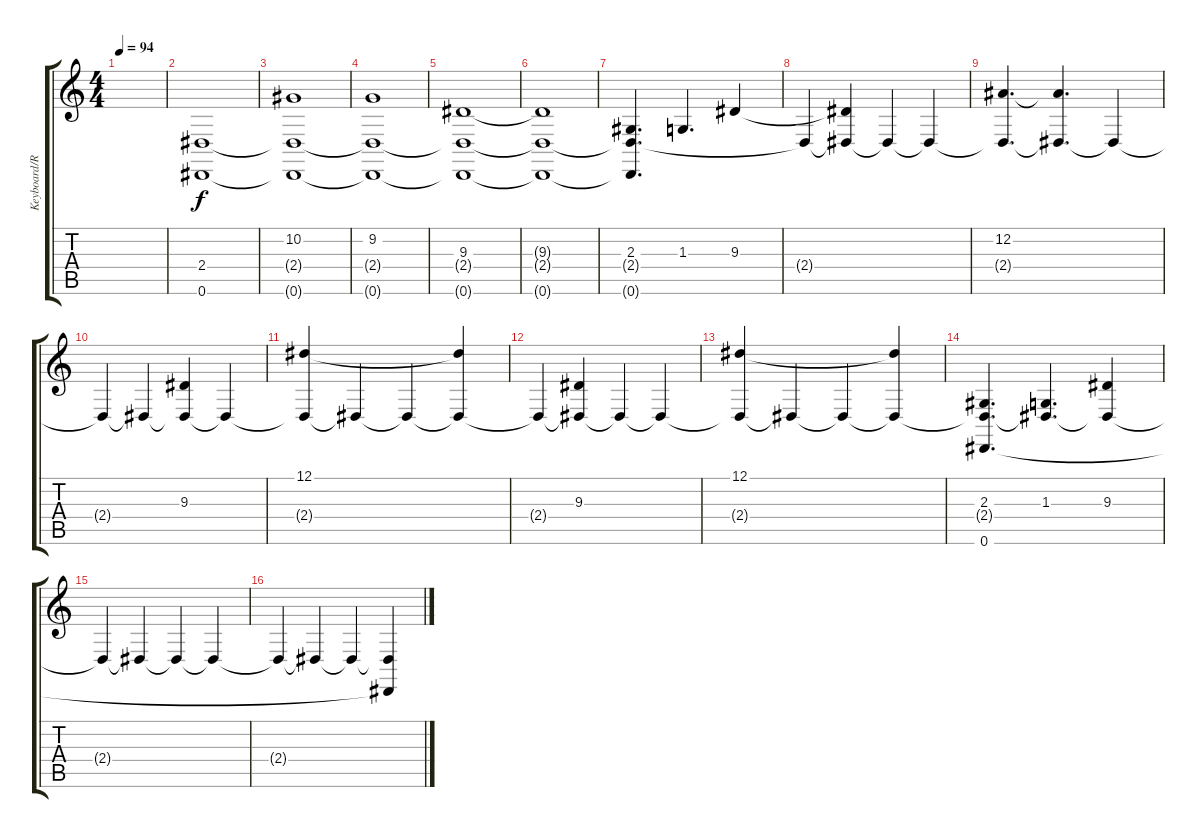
\track ("Keyboard/Rhythm Guit." "Keyboard/R") {instrument fx6goblins}
\staff {score tabs}
\tuning (Eb4 Bb3 Gb3 Db3 Ab2 Eb2) {hide}
\ts (4 4)
\tempo 94
\clef g2
\ks c
|
(2.4 0.6).1{volume 3} |
(10.2 2.4{t} 0.6{t}).1{volume 6} |
(9.2 2.4{t} 0.6{t}).1{volume 8} |
(9.3 2.4{t} 0.6{t}).1{volume 11} |
(9.3{t} 2.4{t} 0.6{t}).1 |
(2.3 2.4{t} 0.6{t}).4{d} 1.3.4{d} 9.3.4 |
2.4{t}.4 (9.3{t} 2.4{t}).4 2.4{t}.4 2.4{t}.4 |
(12.2 2.4{t}).4{d} (12.2{t} 2.4{t}).4{d} 2.4{t}.4 |
2.4{t}.4 2.4{t}.4 (9.3 2.4{t}).4 2.4{t}.4 |
(12.1 2.4{t}).4 2.4{t}.4 2.4{t}.4 (12.1{t} 2.4{t}).4 |
2.4{t}.4 (9.3 2.4{t}).4 2.4{t}.4 2.4{t}.4 |
(12.1 2.4{t}).4 2.4{t}.4 2.4{t}.4 (12.1{t} 2.4{t}).4 |
(2.3 2.4{t} 0.6).4{d} (1.3 2.4{t}).4{d} (9.3 2.4{t}).4 |
2.4{t}.4 2.4{t}.4 2.4{t}.4 2.4{t}.4 |
2.4{t}.4 2.4{t}.4 2.4{t}.4 (2.4{t} 0.6{t}).4
